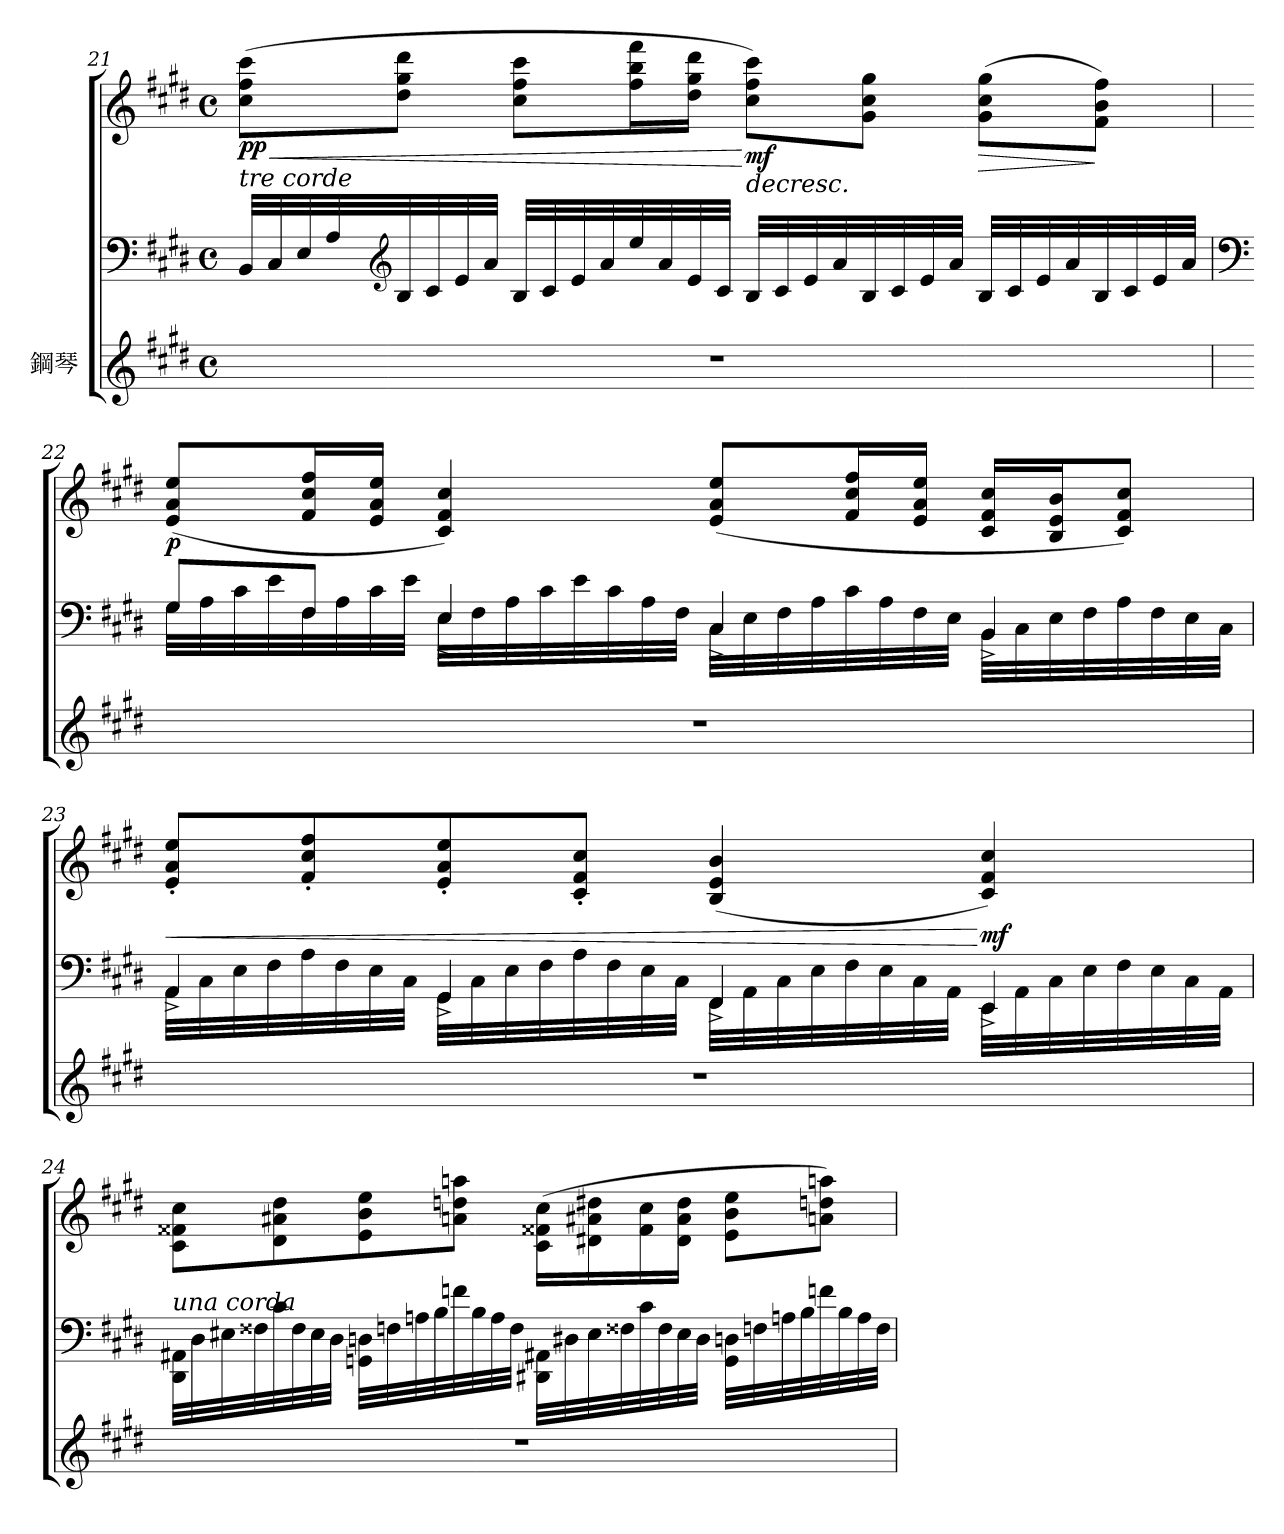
**kern	**kern	**kern	**dynam
*part1	*part1	*part1	*part1
*staff3	*staff2	*staff1	*staff1/2/3
*I"鋼琴	*	*	*
!!LO:LB:g=z
*clefG2	*clefF4	*clefG2	*
*k[f#c#g#d#]	*k[f#c#g#d#]	*k[f#c#g#d#]	*
*M4/4	*M4/4	*M4/4	*
*met(c)	*met(c)	*met(c)	*
=21	=21	=21	=21
!	!	!LO:TX:b:i:t=tre corde	!
!	!	!	!LO:HP:b
!	!	!	!LO:DY:n=1:b
1r	32BB/LLL	(>8cc#\ 8ff#\ 8ccc#\L	< pp
.	32C#/	.	.
.	32E/	.	.
.	32A/	.	.
*	*clefG2	*	*
.	32B/	8dd#\ 8gg#\ 8ddd#\J	.
.	32c#/	.	.
.	32e/	.	.
.	32a/JJJ	.	.
.	32B/LLL	8cc#\ 8ff#\ 8ccc#\L	.
.	32c#/	.	.
.	32e/	.	.
.	32a/	.	.
.	32ee/	16ff#\ 16bb\ 16fff#\L	.
.	32a/	.	.
.	32e/	16dd#\ 16gg#\ 16ddd#\JJ	.
.	32c#/JJJ	.	.
!	!	!	!LO:HP:n=1:b
!	!	!	!LO:DY:n=2:b
.	32B/LLL	8cc#\ 8ff#\ 8ccc#\L)	[ > mf
.	32c#/	.	.
.	32e/	.	.
.	32a/	.	.
.	32B/	8g#\ 8cc#\ 8gg#\J	.
.	32c#/	.	.
.	32e/	.	.
.	32a/JJJ	.	.
!	!	!	!LO:HP:b
.	32B/LLL	(>8g#\ 8cc#\ 8gg#\L	>
.	32c#/	.	.
.	32e/	.	.
.	32a/	.	.
.	32B/	8f#\ 8b\ 8ff#\J)	]
.	32c#/	.	.
.	32e/	.	.
.	32a/JJJ	.	.
.	.	.	]
=22	=22	=22	=22
*	*clefF4	*	*
*	*^	*	*
!	!	!	!	!LO:DY:b
1r	32G#\LLL	8G#/L	(<8e/ 8a/ 8ee/L	p
.	32A\	.	.	.
.	32c#\	.	.	.
.	32e\	.	.	.
.	32F#\	8F#/J	16f#/ 16cc#/ 16ff#/L	.
.	32A\	.	.	.
.	32c#\	.	16e/ 16a/ 16ee/JJ	.
.	32e\JJJ	.	.	.
.	32E\LLL	(<4E^/	4c#/ 4f#/ 4cc#/)	.
.	32F#\	.	.	.
.	32A\	.	.	.
.	32c#\	.	.	.
.	32e\	.	.	.
.	32c#\	.	.	.
.	32A\	.	.	.
.	32F#\JJJ	.	.	.
.	32C#\LLL	4C#^/	(<8e/ 8a/ 8ee/L	.
.	32E\	.	.	.
.	32F#\	.	.	.
.	32A\	.	.	.
.	32c#\	.	16f#/ 16cc#/ 16ff#/L	.
.	32A\	.	.	.
.	32F#\	.	16e/ 16a/ 16ee/JJ	.
.	32E\JJJ	.	.	.
.	32BB\LLL	4BB^/	16c#/ 16f#/ 16cc#/LL	.
.	32C#\	.	.	.
.	32E\	.	16B/ 16e/ 16b/J	.
.	32F#\	.	.	.
.	32A\	.	8c#/ 8f#/ 8cc#/J)	.
.	32F#\	.	.	.
.	32E\	.	.	.
.	32C#\JJJ	.	.	.
!!LO:LB:g=z
=23	=23	=23	=23	=23
!	!	!	!	!LO:HP:b
1r	32AA\LLL	4AA^/	8e/' 8a/' 8ee/'L	<
.	32C#\	.	.	.
.	32E\	.	.	.
.	32F#\	.	.	.
.	32A\	.	8f#/' 8cc#/' 8ff#/'	.
.	32F#\	.	.	.
.	32E\	.	.	.
.	32C#\JJJ	.	.	.
.	32GG#\LLL	(>4GG#^/	8e/' 8a/' 8ee/'	.
.	32C#\	.	.	.
.	32E\	.	.	.
.	32F#\	.	.	.
.	32A\	.	8c#/' 8f#/' 8cc#/'J)	.
.	32F#\	.	.	.
.	32E\	.	.	.
.	32C#\JJJ	.	.	.
.	32FF#\LLL	4FF#^/	(<4B/ 4e/ 4b/	.
.	32AA\	.	.	.
.	32C#\	.	.	.
.	32E\	.	.	.
.	32F#\	.	.	.
.	32E\	.	.	.
.	32C#\	.	.	.
.	32AA\JJJ	.	.	.
!	!	!	!	!LO:DY:n=1:b
.	32EE\LLL	4EE^/	4c#/ 4f#/ 4cc#/)	[ mf
.	32AA\	.	.	.
.	32C#\	.	.	.
.	32E\	.	.	.
.	32F#\	.	.	.
.	32E\	.	.	.
.	32C#\	.	.	.
.	32AA\JJJ	.	.	.
*	*v	*v	*	*
!!LO:LB:g=z
=24	=24	=24	=24
!	!LO:TX:a:i:t=una corda	!	!
!	!	!	!LO:DY:b
!	!	!	!LO:DY:n=1:b
1r	32DD#\ 32AA#X\LLL	8c#\ 8f##X\ 8cc#\L	pp other-dynamics
.	32D#\	.	.
.	32E#X\	.	.
.	32F##X\	.	.
.	32c#\	8d#\ 8a#X\ 8dd#\	.
.	32F##\	.	.
.	32E#\	.	.
.	32D#\JJJ	.	.
.	32GGn\ 32Dn\LLL	8e\ 8b\ 8ee\	.
.	32Fn\	.	.
.	32An\	.	.
.	32B\	.	.
.	32fn\	8an\ 8ddn\ 8aan\J)	.
.	32B\	.	.
.	32A\	.	.
.	32F\JJJ	.	.
.	32DD#X\ 32AA#X\LLL	(>16c#\ 16f##X\ 16cc#\LL	.
.	32D#X\	.	.
.	32E#\	16d#X\ 16a#X\ 16dd#X\	.
.	32F##X\	.	.
.	32c#\	16f##\ 16cc#\	.
.	32F##\	.	.
.	32E#\	16d#\ 16a#\ 16dd#\JJ	.
.	32D#\JJJ	.	.
.	32GG\ 32Dn\LLL	8e\ 8b\ 8ee\L	.
.	32Fn\	.	.
.	32An\	.	.
.	32B\	.	.
.	32fn\	8an\ 8ddn\ 8aan\J)	.
.	32B\	.	.
.	32A\	.	.
.	32F\JJJ	.	.
=	=	=	=
*-	*-	*-	*-
